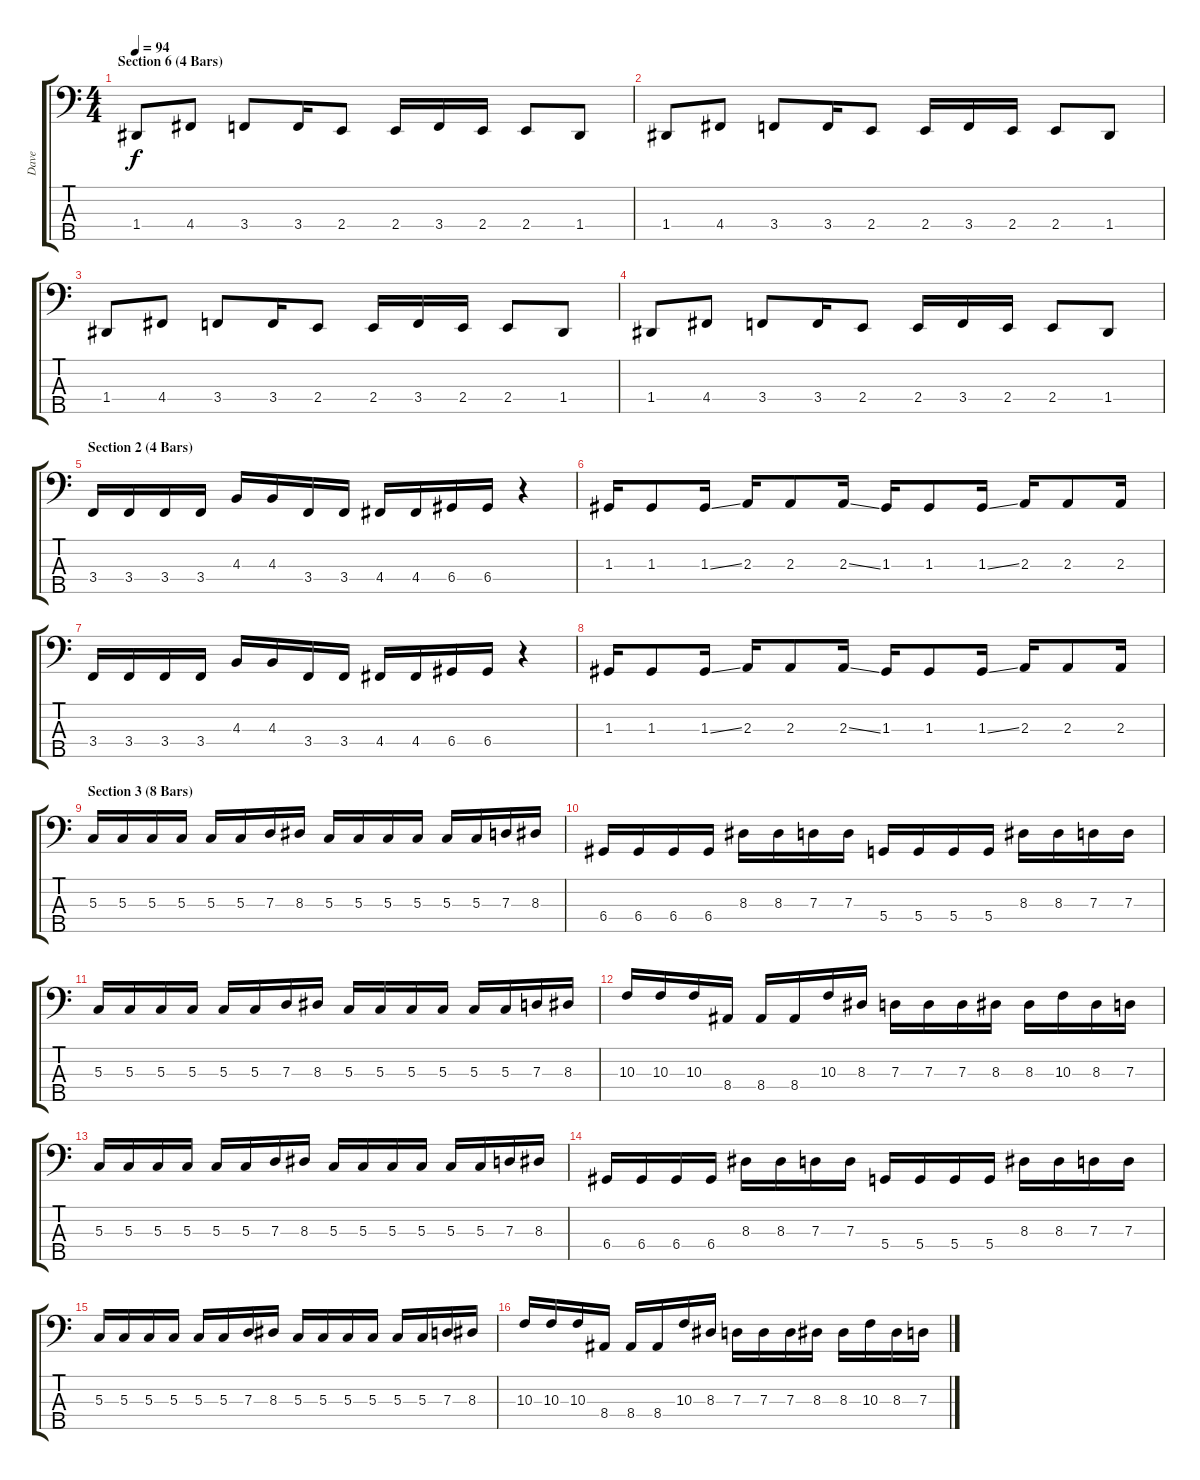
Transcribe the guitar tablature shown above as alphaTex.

\track ("Dave" "Dave") {instrument electricbasspick}
\staff {score tabs}
\tuning (F2 C2 G1 D1 A0) {hide}
\ts (4 4)
\section ("" "Section 6 (4 Bars)")
\tempo 94
\clef f4
\ks c
1.4.8{dy f} 4.4.8 3.4.8 3.4.16 2.4.8 2.4.16 3.4.16 2.4.16 2.4.8 1.4.8 |
1.4.8 4.4.8 3.4.8 3.4.16 2.4.8 2.4.16 3.4.16 2.4.16 2.4.8 1.4.8 |
1.4.8 4.4.8 3.4.8 3.4.16 2.4.8 2.4.16 3.4.16 2.4.16 2.4.8 1.4.8 |
1.4.8 4.4.8 3.4.8 3.4.16 2.4.8 2.4.16 3.4.16 2.4.16 2.4.8 1.4.8 |
\section ("" "Section 2 (4 Bars)")
3.4.16 3.4.16 3.4.16 3.4.16 4.3.16 4.3.16 3.4.16 3.4.16 4.4.16 4.4.16 6.4.16 6.4.16 r.4 |
1.3.16 1.3.8 1.3{ss}.16 2.3.16 2.3.8 2.3{ss}.16 1.3.16 1.3.8 1.3{ss}.16 2.3.16 2.3.8 2.3.16 |
3.4.16 3.4.16 3.4.16 3.4.16 4.3.16 4.3.16 3.4.16 3.4.16 4.4.16 4.4.16 6.4.16 6.4.16 r.4 |
1.3.16 1.3.8 1.3{ss}.16 2.3.16 2.3.8 2.3{ss}.16 1.3.16 1.3.8 1.3{ss}.16 2.3.16 2.3.8 2.3.16 |
\section ("" "Section 3 (8 Bars)")
5.3.16 5.3.16 5.3.16 5.3.16 5.3.16 5.3.16 7.3.16 8.3.16 5.3.16 5.3.16 5.3.16 5.3.16 5.3.16 5.3.16 7.3.16 8.3.16 |
6.4.16 6.4.16 6.4.16 6.4.16 8.3.16 8.3.16 7.3.16 7.3.16 5.4.16 5.4.16 5.4.16 5.4.16 8.3.16 8.3.16 7.3.16 7.3.16 |
5.3.16 5.3.16 5.3.16 5.3.16 5.3.16 5.3.16 7.3.16 8.3.16 5.3.16 5.3.16 5.3.16 5.3.16 5.3.16 5.3.16 7.3.16 8.3.16 |
10.3.16 10.3.16 10.3.16 8.4.16 8.4.16 8.4.16 10.3.16 8.3.16 7.3.16 7.3.16 7.3.16 8.3.16 8.3.16 10.3.16 8.3.16 7.3.16 |
5.3.16 5.3.16 5.3.16 5.3.16 5.3.16 5.3.16 7.3.16 8.3.16 5.3.16 5.3.16 5.3.16 5.3.16 5.3.16 5.3.16 7.3.16 8.3.16 |
6.4.16 6.4.16 6.4.16 6.4.16 8.3.16 8.3.16 7.3.16 7.3.16 5.4.16 5.4.16 5.4.16 5.4.16 8.3.16 8.3.16 7.3.16 7.3.16 |
5.3.16 5.3.16 5.3.16 5.3.16 5.3.16 5.3.16 7.3.16 8.3.16 5.3.16 5.3.16 5.3.16 5.3.16 5.3.16 5.3.16 7.3.16 8.3.16 |
10.3.16 10.3.16 10.3.16 8.4.16 8.4.16 8.4.16 10.3.16 8.3.16 7.3.16 7.3.16 7.3.16 8.3.16 8.3.16 10.3.16 8.3.16 7.3.16
